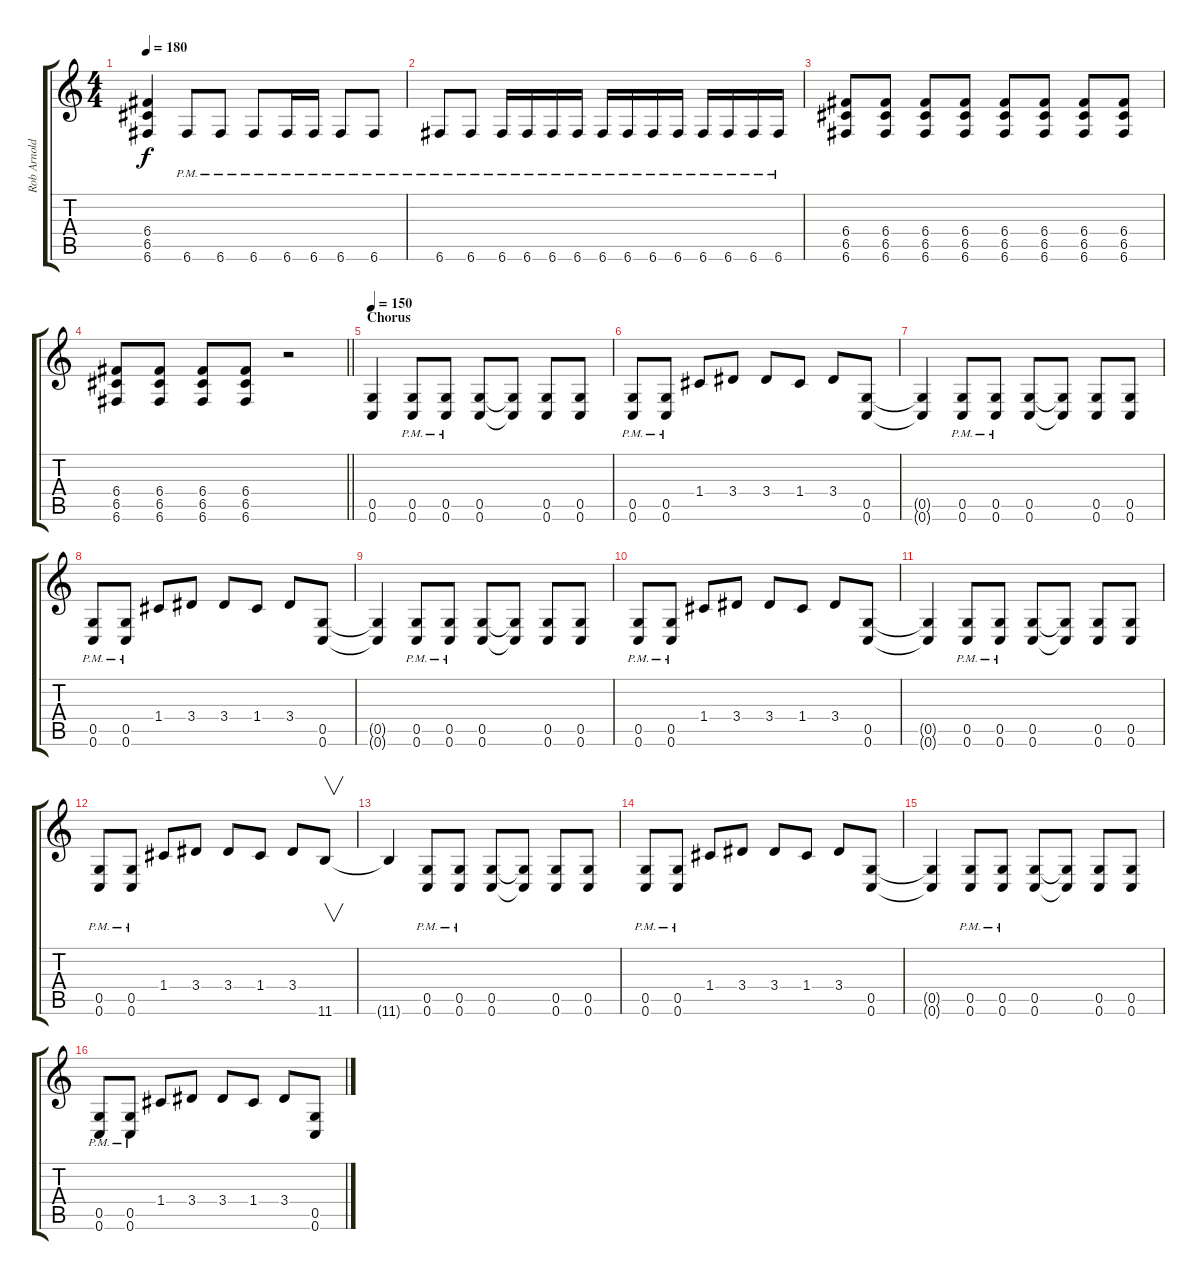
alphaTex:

\track ("Rob Arnold" "Rob Arnold") {instrument distortionguitar}
\staff {score tabs}
\tuning (D4 A3 F3 C3 G2 C2) {hide}
\ts (4 4)
\tempo 180
\clef g2
\ks c
(6.4 6.5 6.6).4{dy f} 6.6{pm}.8 6.6{pm}.8 6.6{pm}.8 6.6{pm}.16 6.6{pm}.16 6.6{pm}.8 6.6{pm}.8 |
6.6{pm}.8 6.6{pm}.8 6.6{pm}.16 6.6{pm}.16 6.6{pm}.16 6.6{pm}.16 6.6{pm}.16 6.6{pm}.16 6.6{pm}.16 6.6{pm}.16 6.6{pm}.16 6.6{pm}.16 6.6{pm}.16 6.6{pm}.16 |
(6.4 6.5 6.6).8 (6.4 6.5 6.6).8 (6.4 6.5 6.6).8 (6.4 6.5 6.6).8 (6.4 6.5 6.6).8 (6.4 6.5 6.6).8 (6.4 6.5 6.6).8 (6.4 6.5 6.6).8 |
\barLineRight lightlight
(6.4 6.5 6.6).8 (6.4 6.5 6.6).8 (6.4 6.5 6.6).8 (6.4 6.5 6.6).8 r.2 |
\section ("" "Chorus")
\tempo 150
(0.5 0.6).4 (0.5{pm} 0.6{pm}).8 (0.5{pm} 0.6{pm}).8 (0.5 0.6).8 (0.5{t} 0.6{t}).8 (0.5 0.6).8 (0.5 0.6).8 |
(0.5{pm} 0.6{pm}).8 (0.5{pm} 0.6{pm}).8 1.4.8 3.4.8 3.4.8 1.4.8 3.4.8 (0.5 0.6).8 |
(0.5{t} 0.6{t}).4 (0.5{pm} 0.6{pm}).8 (0.5{pm} 0.6{pm}).8 (0.5 0.6).8 (0.5{t} 0.6{t}).8 (0.5 0.6).8 (0.5 0.6).8 |
(0.5{pm} 0.6{pm}).8 (0.5{pm} 0.6{pm}).8 1.4.8 3.4.8 3.4.8 1.4.8 3.4.8 (0.5 0.6).8 |
(0.5{t} 0.6{t}).4 (0.5{pm} 0.6{pm}).8 (0.5{pm} 0.6{pm}).8 (0.5 0.6).8 (0.5{t} 0.6{t}).8 (0.5 0.6).8 (0.5 0.6).8 |
(0.5{pm} 0.6{pm}).8 (0.5{pm} 0.6{pm}).8 1.4.8 3.4.8 3.4.8 1.4.8 3.4.8 (0.5 0.6).8 |
(0.5{t} 0.6{t}).4 (0.5{pm} 0.6{pm}).8 (0.5{pm} 0.6{pm}).8 (0.5 0.6).8 (0.5{t} 0.6{t}).8 (0.5 0.6).8 (0.5 0.6).8 |
(0.5{pm} 0.6{pm}).8 (0.5{pm} 0.6{pm}).8 1.4.8 3.4.8 3.4.8 1.4.8 3.4.8 11.6.8{v} |
11.6{t}.4 (0.5{pm} 0.6{pm}).8 (0.5{pm} 0.6{pm}).8 (0.5 0.6).8 (0.5{t} 0.6{t}).8 (0.5 0.6).8 (0.5 0.6).8 |
(0.5{pm} 0.6{pm}).8 (0.5{pm} 0.6{pm}).8 1.4.8 3.4.8 3.4.8 1.4.8 3.4.8 (0.5 0.6).8 |
(0.5{t} 0.6{t}).4 (0.5{pm} 0.6{pm}).8 (0.5{pm} 0.6{pm}).8 (0.5 0.6).8 (0.5{t} 0.6{t}).8 (0.5 0.6).8 (0.5 0.6).8 |
(0.5{pm} 0.6{pm}).8 (0.5{pm} 0.6{pm}).8 1.4.8 3.4.8 3.4.8 1.4.8 3.4.8 (0.5 0.6).8
